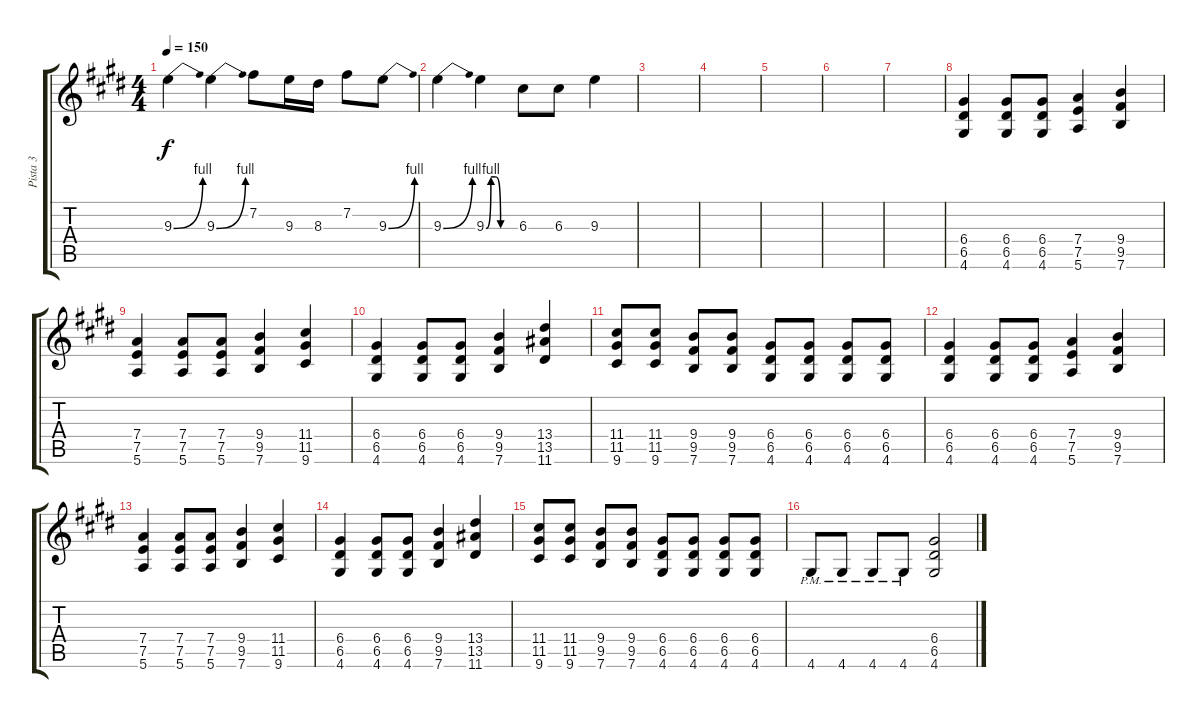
\track ("Pista 3" "Pista 3") {instrument distortionguitar}
\staff {score tabs}
\tuning (E4 B3 G3 D3 A2 E2) {hide}
\ts (4 4)
\tempo 150
\clef g2
\ks e
9.3{be (bend 0 0 60 4)}.4{dy f} 9.3{be (bend 0 0 60 4)}.4 7.2.8 9.3.16 8.3.16 7.2.8 9.3{be (bend 0 0 60 4)}.8 |
9.3{be (bend 0 0 60 4)}.4 9.3{be (custom 0 0 10 4 20 4 30 0 60 0)}.4 6.3.8 6.3.8 9.3.4 |
|
|
|
|
|
(6.4 6.5 4.6).4 (6.4 6.5 4.6).8 (6.4 6.5 4.6).8 (7.4 7.5 5.6).4 (9.4 9.5 7.6).4 |
(7.4 7.5 5.6).4 (7.4 7.5 5.6).8 (7.4 7.5 5.6).8 (9.4 9.5 7.6).4 (11.4 11.5 9.6).4 |
(6.4 6.5 4.6).4 (6.4 6.5 4.6).8 (6.4 6.5 4.6).8 (9.4 9.5 7.6).4 (13.4 13.5 11.6).4 |
(11.4 11.5 9.6).8 (11.4 11.5 9.6).8 (9.4 9.5 7.6).8 (9.4 9.5 7.6).8 (6.4 6.5 4.6).8 (6.4 6.5 4.6).8 (6.4 6.5 4.6).8 (6.4 6.5 4.6).8 |
(6.4 6.5 4.6).4 (6.4 6.5 4.6).8 (6.4 6.5 4.6).8 (7.4 7.5 5.6).4 (9.4 9.5 7.6).4 |
(7.4 7.5 5.6).4 (7.4 7.5 5.6).8 (7.4 7.5 5.6).8 (9.4 9.5 7.6).4 (11.4 11.5 9.6).4 |
(6.4 6.5 4.6).4 (6.4 6.5 4.6).8 (6.4 6.5 4.6).8 (9.4 9.5 7.6).4 (13.4 13.5 11.6).4 |
(11.4 11.5 9.6).8 (11.4 11.5 9.6).8 (9.4 9.5 7.6).8 (9.4 9.5 7.6).8 (6.4 6.5 4.6).8 (6.4 6.5 4.6).8 (6.4 6.5 4.6).8 (6.4 6.5 4.6).8 |
4.6{pm}.8 4.6{pm}.8 4.6{pm}.8 4.6{pm}.8 (6.4 6.5 4.6).2
